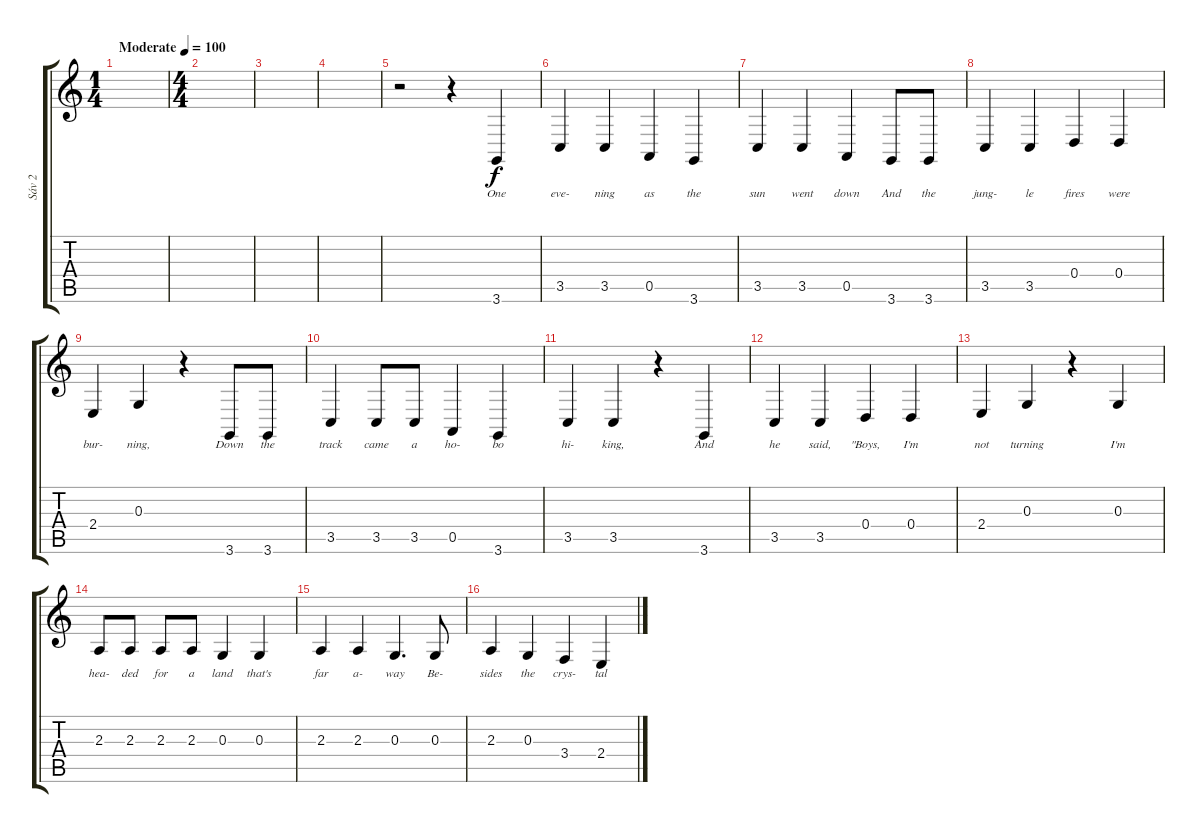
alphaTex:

\track ("Sáv 2" "Sáv 2") {instrument tuba}
\staff {score tabs}
\tuning (E4 B3 G3 D3 A2 E2) {hide}
\ts (1 4)
\tempo (100 "Moderate")
\clef g2
\ks c
|
\ts (4 4)
|
|
|
r.2 r.4 3.6.4{lyrics (0 "One") lyrics (1 "") lyrics (2 "") lyrics (3 "") lyrics (4 "")} |
3.5.4{lyrics (0 "eve-") lyrics (1 "") lyrics (2 "") lyrics (3 "") lyrics (4 "")} 3.5.4{lyrics (0 "ning") lyrics (1 "") lyrics (2 "") lyrics (3 "") lyrics (4 "")} 0.5.4{lyrics (0 "as") lyrics (1 "") lyrics (2 "") lyrics (3 "") lyrics (4 "")} 3.6.4{lyrics (0 "the") lyrics (1 "") lyrics (2 "") lyrics (3 "") lyrics (4 "")} |
3.5.4{lyrics (0 "sun") lyrics (1 "") lyrics (2 "") lyrics (3 "") lyrics (4 "")} 3.5.4{lyrics (0 "went") lyrics (1 "") lyrics (2 "") lyrics (3 "") lyrics (4 "")} 0.5.4{lyrics (0 "down") lyrics (1 "") lyrics (2 "") lyrics (3 "") lyrics (4 "")} 3.6.8{lyrics (0 "And") lyrics (1 "") lyrics (2 "") lyrics (3 "") lyrics (4 "")} 3.6.8{lyrics (0 "the") lyrics (1 "") lyrics (2 "") lyrics (3 "") lyrics (4 "")} |
3.5.4{lyrics (0 "jung-") lyrics (1 "") lyrics (2 "") lyrics (3 "") lyrics (4 "")} 3.5.4{lyrics (0 "le") lyrics (1 "") lyrics (2 "") lyrics (3 "") lyrics (4 "")} 0.4.4{lyrics (0 "fires") lyrics (1 "") lyrics (2 "") lyrics (3 "") lyrics (4 "")} 0.4.4{lyrics (0 "were") lyrics (1 "") lyrics (2 "") lyrics (3 "") lyrics (4 "")} |
2.4.4{lyrics (0 "bur-") lyrics (1 "") lyrics (2 "") lyrics (3 "") lyrics (4 "")} 0.3.4{lyrics (0 "ning,") lyrics (1 "") lyrics (2 "") lyrics (3 "") lyrics (4 "")} r.4 3.6.8{lyrics (0 "Down") lyrics (1 "") lyrics (2 "") lyrics (3 "") lyrics (4 "")} 3.6.8{lyrics (0 "the") lyrics (1 "") lyrics (2 "") lyrics (3 "") lyrics (4 "")} |
3.5.4{lyrics (0 "track") lyrics (1 "") lyrics (2 "") lyrics (3 "") lyrics (4 "")} 3.5.8{lyrics (0 "came") lyrics (1 "") lyrics (2 "") lyrics (3 "") lyrics (4 "")} 3.5.8{lyrics (0 "a") lyrics (1 "") lyrics (2 "") lyrics (3 "") lyrics (4 "")} 0.5.4{lyrics (0 "ho-") lyrics (1 "") lyrics (2 "") lyrics (3 "") lyrics (4 "")} 3.6.4{lyrics (0 "bo") lyrics (1 "") lyrics (2 "") lyrics (3 "") lyrics (4 "")} |
3.5.4{lyrics (0 "hi-") lyrics (1 "") lyrics (2 "") lyrics (3 "") lyrics (4 "")} 3.5.4{lyrics (0 "king,") lyrics (1 "") lyrics (2 "") lyrics (3 "") lyrics (4 "")} r.4 3.6.4{lyrics (0 "And") lyrics (1 "") lyrics (2 "") lyrics (3 "") lyrics (4 "")} |
3.5.4{lyrics (0 "he") lyrics (1 "") lyrics (2 "") lyrics (3 "") lyrics (4 "")} 3.5.4{lyrics (0 "said,") lyrics (1 "") lyrics (2 "") lyrics (3 "") lyrics (4 "")} 0.4.4{lyrics (0 "\"Boys,") lyrics (1 "") lyrics (2 "") lyrics (3 "") lyrics (4 "")} 0.4.4{lyrics (0 "I'm") lyrics (1 "") lyrics (2 "") lyrics (3 "") lyrics (4 "")} |
2.4.4{lyrics (0 "not") lyrics (1 "") lyrics (2 "") lyrics (3 "") lyrics (4 "")} 0.3.4{lyrics (0 "turning") lyrics (1 "") lyrics (2 "") lyrics (3 "") lyrics (4 "")} r.4 0.3.4{lyrics (0 "I'm") lyrics (1 "") lyrics (2 "") lyrics (3 "") lyrics (4 "")} |
2.3.8{lyrics (0 "hea-") lyrics (1 "") lyrics (2 "") lyrics (3 "") lyrics (4 "")} 2.3.8{lyrics (0 "ded") lyrics (1 "") lyrics (2 "") lyrics (3 "") lyrics (4 "")} 2.3.8{lyrics (0 "for") lyrics (1 "") lyrics (2 "") lyrics (3 "") lyrics (4 "")} 2.3.8{lyrics (0 "a") lyrics (1 "") lyrics (2 "") lyrics (3 "") lyrics (4 "")} 0.3.4{lyrics (0 "land") lyrics (1 "") lyrics (2 "") lyrics (3 "") lyrics (4 "")} 0.3.4{lyrics (0 "that's") lyrics (1 "") lyrics (2 "") lyrics (3 "") lyrics (4 "")} |
2.3.4{lyrics (0 "far") lyrics (1 "") lyrics (2 "") lyrics (3 "") lyrics (4 "")} 2.3.4{lyrics (0 "a-") lyrics (1 "") lyrics (2 "") lyrics (3 "") lyrics (4 "")} 0.3.4{d lyrics (0 "way") lyrics (1 "") lyrics (2 "") lyrics (3 "") lyrics (4 "")} 0.3.8{lyrics (0 "Be-") lyrics (1 "") lyrics (2 "") lyrics (3 "") lyrics (4 "")} |
2.3.4{lyrics (0 "sides") lyrics (1 "") lyrics (2 "") lyrics (3 "") lyrics (4 "")} 0.3.4{lyrics (0 "the") lyrics (1 "") lyrics (2 "") lyrics (3 "") lyrics (4 "")} 3.4.4{lyrics (0 "crys-") lyrics (1 "") lyrics (2 "") lyrics (3 "") lyrics (4 "")} 2.4.4{lyrics (0 "tal") lyrics (1 "") lyrics (2 "") lyrics (3 "") lyrics (4 "")}
